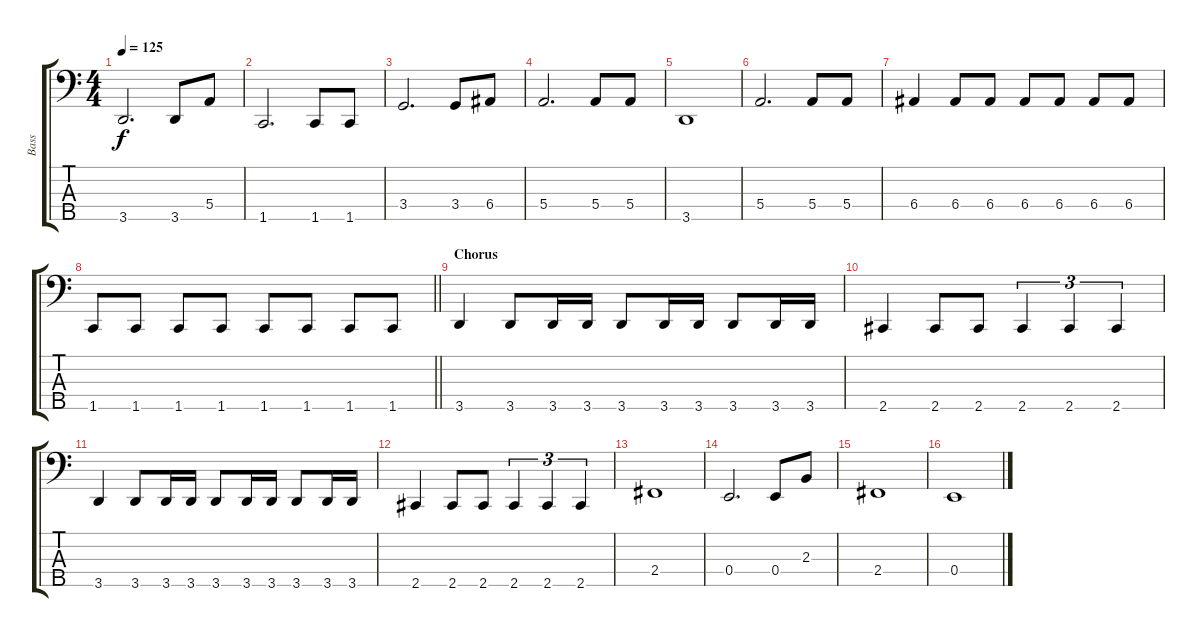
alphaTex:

\track ("Bass" "Bass") {instrument electricbassfinger}
\staff {score tabs}
\tuning (G2 D2 A1 E1 B0) {hide}
\ts (4 4)
\tempo 125
\clef f4
\ks c
3.5.2{d dy f} 3.5.8 5.4.8 |
1.5.2{d} 1.5.8 1.5.8 |
3.4.2{d} 3.4.8 6.4.8 |
5.4.2{d} 5.4.8 5.4.8 |
3.5.1 |
5.4.2{d} 5.4.8 5.4.8 |
6.4.4 6.4.8 6.4.8 6.4.8 6.4.8 6.4.8 6.4.8 |
\barLineRight lightlight
1.5.8 1.5.8 1.5.8 1.5.8 1.5.8 1.5.8 1.5.8 1.5.8 |
\section ("" "Chorus ")
3.5.4 3.5.8 3.5.16 3.5.16 3.5.8 3.5.16 3.5.16 3.5.8 3.5.16 3.5.16 |
2.5.4 2.5.8 2.5.8 2.5.4{tu (3 2)} 2.5.4{tu (3 2)} 2.5.4{tu (3 2)} |
3.5.4 3.5.8 3.5.16 3.5.16 3.5.8 3.5.16 3.5.16 3.5.8 3.5.16 3.5.16 |
2.5.4 2.5.8 2.5.8 2.5.4{tu (3 2)} 2.5.4{tu (3 2)} 2.5.4{tu (3 2)} |
2.4.1 |
0.4.2{d} 0.4.8 2.3.8 |
2.4.1 |
0.4.1
